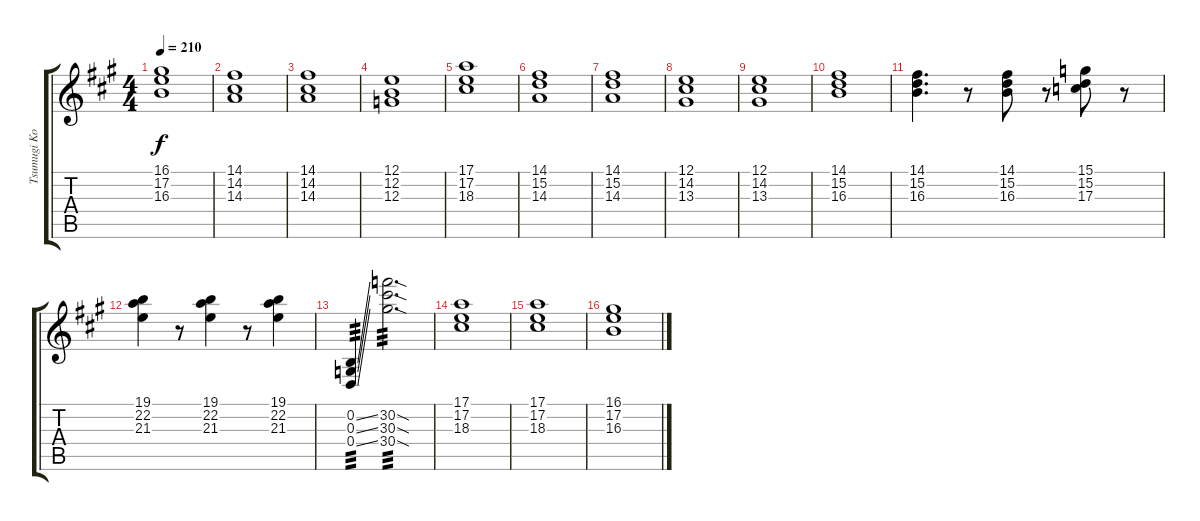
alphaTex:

\track ("Tsumugi Kotobuki" "Tsumugi Ko") {instrument lead2sawtooth}
\staff {score tabs}
\tuning (E4 B3 G3 D3 A2 E2) {hide}
\ts (4 4)
\tempo 210
\clef g2
\ks a
(16.1 17.2 16.3).1{dy f} |
(14.1 14.2 14.3).1 |
(14.1 14.2 14.3).1 |
(12.1 12.2 12.3).1 |
(17.1 17.2 18.3).1 |
(14.1 15.2 14.3).1 |
(14.1 15.2 14.3).1 |
(12.1 14.2 13.3).1 |
(12.1 14.2 13.3).1 |
(14.1 15.2 16.3).1 |
(14.1 15.2 16.3).4{d} r.8 (14.1 15.2 16.3).8 r.8 (15.1 15.2 17.3).8 r.8 |
(19.1 22.2 21.3).4 r.8 (19.1 22.2 21.3).4 r.8 (19.1 22.2 21.3).4 |
(0.2{ss} 0.3{ss} 0.4{ss}).4{tp 3} (30.2{sod} 30.3{sod} 30.4{sod}).2{d tp 3} |
(17.1 17.2 18.3).1 |
(17.1 17.2 18.3).1 |
(16.1 17.2 16.3).1
